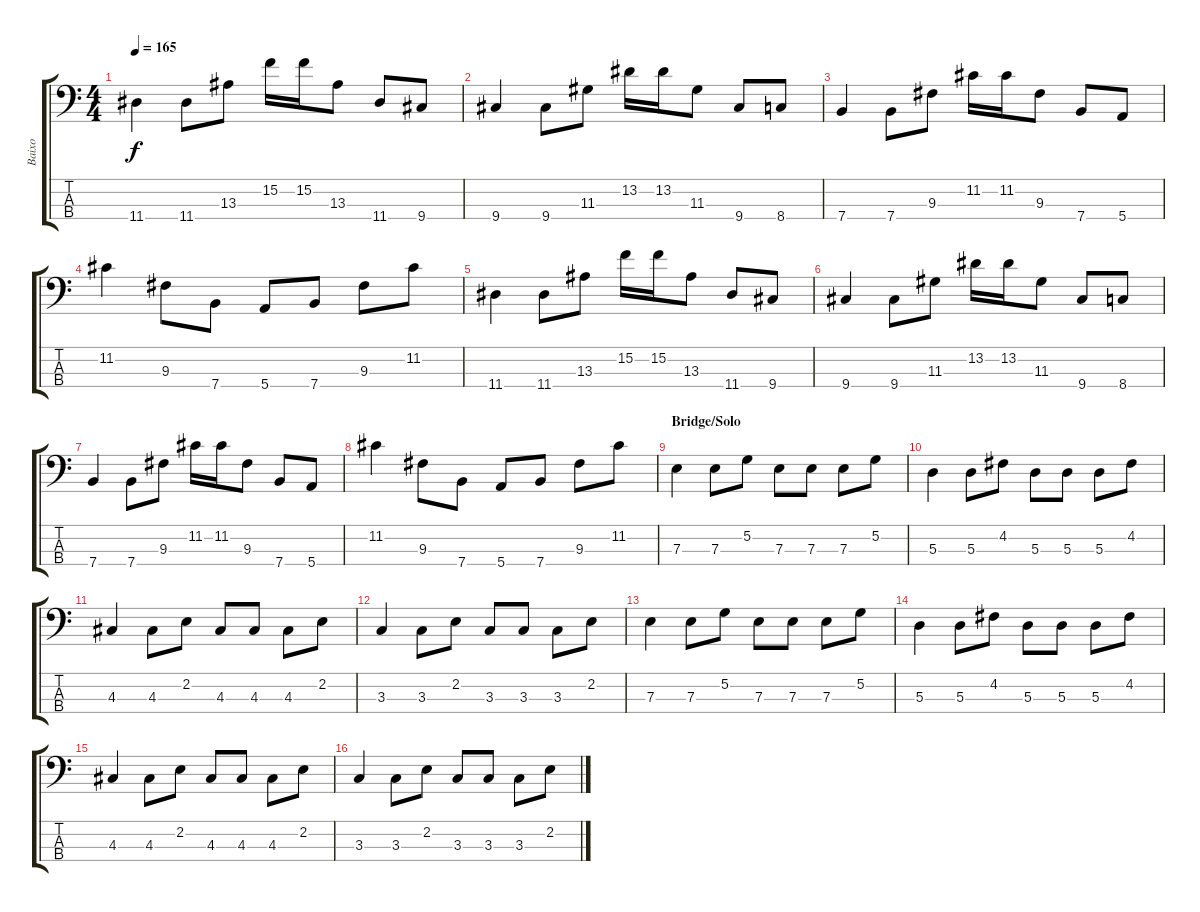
\track ("Baixo" "Baixo") {instrument electricbassfinger}
\staff {score tabs}
\tuning (G2 D2 A1 E1) {hide}
\ts (4 4)
\tempo 165
\clef f4
\ks c
11.4.4{dy f} 11.4.8 13.3.8 15.2.16 15.2.16 13.3.8 11.4.8 9.4.8 |
9.4.4 9.4.8 11.3.8 13.2.16 13.2.16 11.3.8 9.4.8 8.4.8 |
7.4.4 7.4.8 9.3.8 11.2.16 11.2.16 9.3.8 7.4.8 5.4.8 |
11.2.4 9.3.8 7.4.8 5.4.8 7.4.8 9.3.8 11.2.8 |
11.4.4 11.4.8 13.3.8 15.2.16 15.2.16 13.3.8 11.4.8 9.4.8 |
9.4.4 9.4.8 11.3.8 13.2.16 13.2.16 11.3.8 9.4.8 8.4.8 |
7.4.4 7.4.8 9.3.8 11.2.16 11.2.16 9.3.8 7.4.8 5.4.8 |
11.2.4 9.3.8 7.4.8 5.4.8 7.4.8 9.3.8 11.2.8 |
\section ("" "Bridge/Solo")
7.3.4 7.3.8 5.2.8 7.3.8 7.3.8 7.3.8 5.2.8 |
5.3.4 5.3.8 4.2.8 5.3.8 5.3.8 5.3.8 4.2.8 |
4.3.4 4.3.8 2.2.8 4.3.8 4.3.8 4.3.8 2.2.8 |
3.3.4 3.3.8 2.2.8 3.3.8 3.3.8 3.3.8 2.2.8 |
7.3.4 7.3.8 5.2.8 7.3.8 7.3.8 7.3.8 5.2.8 |
5.3.4 5.3.8 4.2.8 5.3.8 5.3.8 5.3.8 4.2.8 |
4.3.4 4.3.8 2.2.8 4.3.8 4.3.8 4.3.8 2.2.8 |
3.3.4 3.3.8 2.2.8 3.3.8 3.3.8 3.3.8 2.2.8
